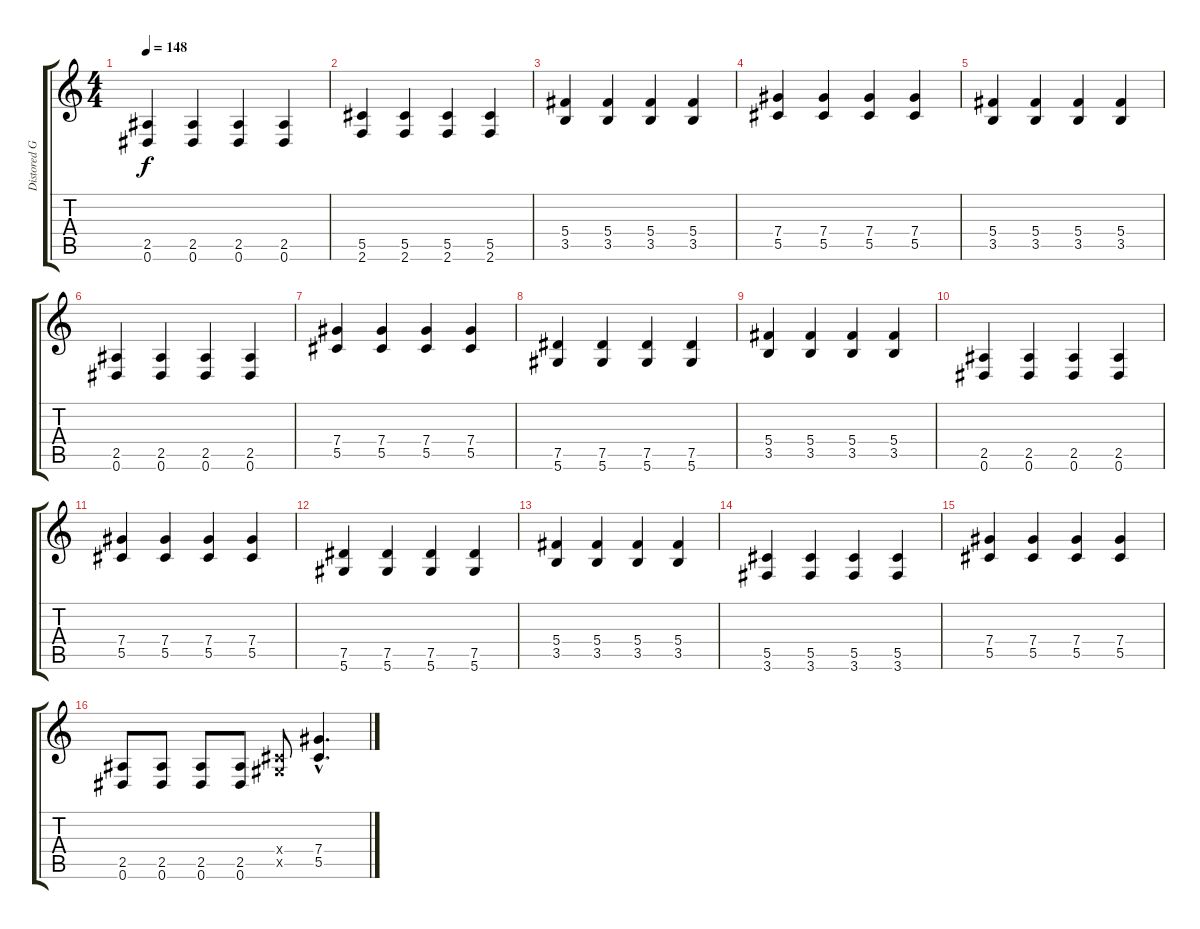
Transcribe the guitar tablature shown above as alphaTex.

\track ("Distored Guitar 1" "Distored G") {instrument distortionguitar}
\staff {score tabs}
\tuning (Eb4 Bb3 Gb3 Db3 Ab2 Eb2) {hide}
\ts (4 4)
\tempo 148
\clef g2
\ks c
(2.5 0.6).4{dy f} (2.5 0.6).4 (2.5 0.6).4 (2.5 0.6).4 |
(5.5 2.6).4 (5.5 2.6).4 (5.5 2.6).4 (5.5 2.6).4 |
(5.4 3.5).4 (5.4 3.5).4 (5.4 3.5).4 (5.4 3.5).4 |
(7.4 5.5).4 (7.4 5.5).4 (7.4 5.5).4 (7.4 5.5).4 |
(5.4 3.5).4 (5.4 3.5).4 (5.4 3.5).4 (5.4 3.5).4 |
(2.5 0.6).4 (2.5 0.6).4 (2.5 0.6).4 (2.5 0.6).4 |
(7.4 5.5).4 (7.4 5.5).4 (7.4 5.5).4 (7.4 5.5).4 |
(7.5 5.6).4 (7.5 5.6).4 (7.5 5.6).4 (7.5 5.6).4 |
(5.4 3.5).4 (5.4 3.5).4 (5.4 3.5).4 (5.4 3.5).4 |
(2.5 0.6).4 (2.5 0.6).4 (2.5 0.6).4 (2.5 0.6).4 |
(7.4 5.5).4 (7.4 5.5).4 (7.4 5.5).4 (7.4 5.5).4 |
(7.5 5.6).4 (7.5 5.6).4 (7.5 5.6).4 (7.5 5.6).4 |
(5.4 3.5).4 (5.4 3.5).4 (5.4 3.5).4 (5.4 3.5).4 |
(5.5 3.6).4 (5.5 3.6).4 (5.5 3.6).4 (5.5 3.6).4 |
(7.4 5.5).4 (7.4 5.5).4 (7.4 5.5).4 (7.4 5.5).4 |
(2.5 0.6).8 (2.5 0.6).8 (2.5 0.6).8 (2.5 0.6).8 (0.4{x} 0.5{x}).8 (7.4{hac} 5.5{hac}).4{d}
